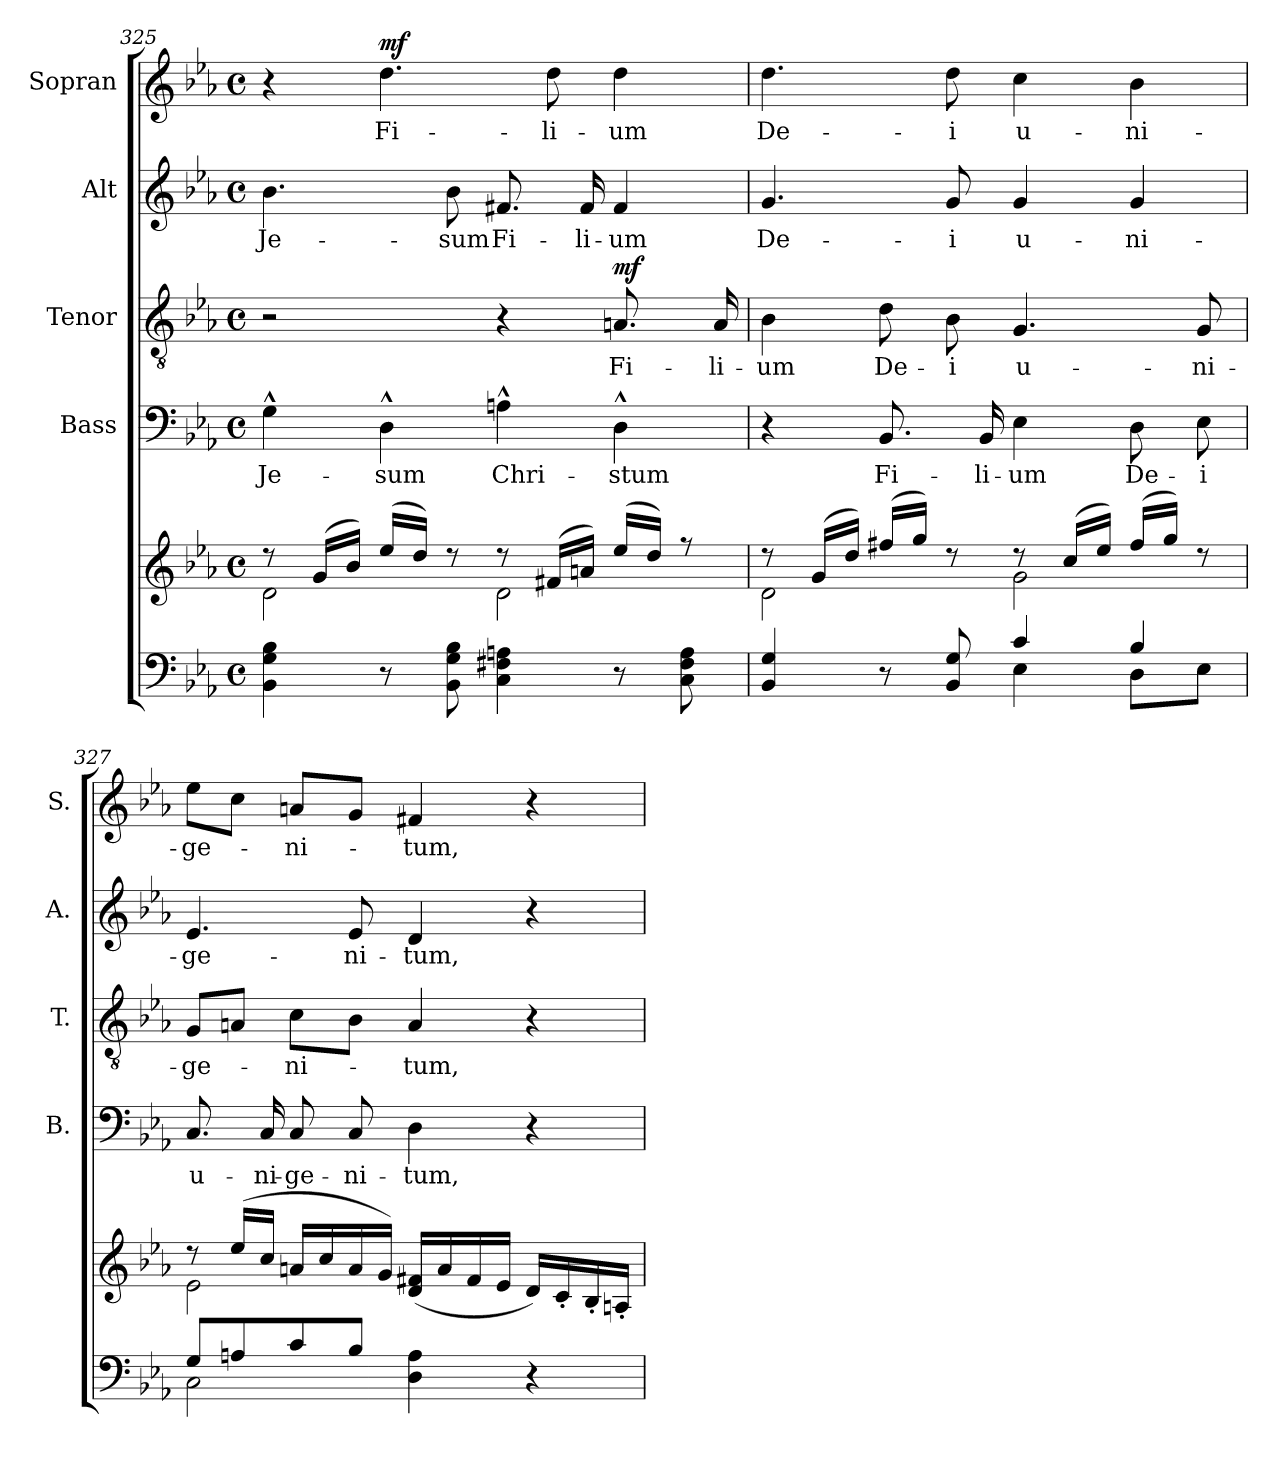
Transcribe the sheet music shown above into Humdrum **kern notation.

**kern	**kern	**kern	**text	**kern	**text	**dynam	**kern	**text	**kern	**text	**dynam
*part5	*part5	*part4	*part4	*part3	*part3	*part3	*part2	*part2	*part1	*part1	*part1
*staff6	*staff5	*staff4	*staff4	*staff3	*staff3	*staff3	*staff2	*staff2	*staff1	*staff1	*staff1
*	*	*I"Bass	*	*I"Tenor	*	*	*I"Alt	*	*I"Sopran	*	*
*	*	*I'B.	*	*I'T.	*	*	*I'A.	*	*I'S.	*	*
*clefF4	*clefG2	*clefF4	*	*clefGv2	*	*	*clefG2	*	*clefG2	*	*
*k[b-e-a-]	*k[b-e-a-]	*k[b-e-a-]	*	*k[b-e-a-]	*	*	*k[b-e-a-]	*	*k[b-e-a-]	*	*
*E-:	*E-:	*E-:	*	*E-:	*	*	*E-:	*	*E-:	*	*
*M4/4	*M4/4	*M4/4	*	*M4/4	*	*	*M4/4	*	*M4/4	*	*
*met(c)	*met(c)	*met(c)	*	*met(c)	*	*	*met(c)	*	*met(c)	*	*
=325	=325	=325	=325	=325	=325	=325	=325	=325	=325	=325	=325
*	*^	*	*	*	*	*	*	*	*	*	*
!	!	!	!	!LO:LY:b	!	!	!	!	!LO:LY:b	!	!	!
4BB-\ 4G\ 4B-\	8r	2d\	4G^^>\	Je-	2r	.	.	4.b-\	Je-	4r	.	.
.	(>16g/LL	.	.	.	.	.	.	.	.	.	.	.
.	16b-/JJ)	.	.	.	.	.	.	.	.	.	.	.
!	!	!	!	!LO:LY:b	!	!	!	!	!	!	!LO:LY:b	!LO:DY:a
8r	(>16ee-/LL	.	4D^^>\	-sum	.	.	.	.	.	4.dd\	Fi-	mf
.	16dd/JJ)	.	.	.	.	.	.	.	.	.	.	.
!	!	!	!	!	!	!	!	!	!LO:LY:b	!	!	!
8BB-\ 8G\ 8B-\	8rcc	.	.	.	.	.	.	8b-\	-sum	.	.	.
!	!	!	!	!LO:LY:b	!	!	!	!	!LO:LY:b	!	!	!
4C\ 4F#X\ 4An\	8rcc	2d\	4An^^>\	Chri-	4r	.	.	8.f#X/	Fi-	.	.	.
!	!	!	!	!	!	!	!	!	!	!	!LO:LY:b	!
.	(>16f#X/LL	.	.	.	.	.	.	.	.	8dd\	-li-	.
!	!	!	!	!	!	!	!	!	!LO:LY:b	!	!	!
.	16an/JJ)	.	.	.	.	.	.	16f#/	-li-	.	.	.
!	!	!	!	!LO:LY:b	!	!LO:LY:b	!LO:DY:a	!	!LO:LY:b	!	!LO:LY:b	!
8r	(>16ee-/LL	.	4D^^>\	-stum	8.An/	Fi-	mf	4f#/	-um	4dd\	-um	.
.	16dd/JJ)	.	.	.	.	.	.	.	.	.	.	.
8C\ 8F#\ 8A\	8r	.	.	.	.	.	.	.	.	.	.	.
!	!	!	!	!	!	!LO:LY:b	!	!	!	!	!	!
.	.	.	.	.	16A/	-li-	.	.	.	.	.	.
=326	=326	=326	=326	=326	=326	=326	=326	=326	=326	=326	=326	=326
*^	*	*	*	*	*	*	*	*	*	*	*	*
!	!	!	!	!	!	!	!LO:LY:b	!	!	!LO:LY:b	!	!LO:LY:b	!
4BB-/ 4G/	2ryy	8rdd	2d\	4r	.	4B-\	-um	.	4.g/	De-	4.dd\	De-	.
.	.	(>16g/LL	.	.	.	.	.	.	.	.	.	.	.
.	.	16dd/JJ)	.	.	.	.	.	.	.	.	.	.	.
!	!	!	!	!	!LO:LY:b	!	!LO:LY:b	!	!	!	!	!	!
8r	.	(>16ff#X/LL	.	8.BB-/	Fi-	8d\	De-	.	.	.	.	.	.
.	.	16gg/JJ)	.	.	.	.	.	.	.	.	.	.	.
!	!	!	!	!	!	!	!LO:LY:b	!	!	!LO:LY:b	!	!LO:LY:b	!
8BB-/ 8G/	.	8rdd	.	.	.	8B-\	-i	.	8g/	-i	8dd\	-i	.
!	!	!	!	!	!LO:LY:b	!	!	!	!	!	!	!	!
.	.	.	.	16BB-/	-li-	.	.	.	.	.	.	.	.
!	!	!	!	!	!LO:LY:b	!	!LO:LY:b	!	!	!LO:LY:b	!	!LO:LY:b	!
4c/	4E-\	8rdd	2g\	4E-\	-um	4.G/	u-	.	4g/	u-	4cc\	u-	.
.	.	(>16cc/LL	.	.	.	.	.	.	.	.	.	.	.
.	.	16ee-/JJ)	.	.	.	.	.	.	.	.	.	.	.
!	!	!	!	!	!LO:LY:b	!	!	!	!	!LO:LY:b	!	!LO:LY:b	!
4B-/	8D\L	(>16ff#/LL	.	8D\	De-	.	.	.	4g/	-ni-	4b-\	-ni-	.
.	.	16gg/JJ)	.	.	.	.	.	.	.	.	.	.	.
!	!	!	!	!	!LO:LY:b	!	!LO:LY:b	!	!	!	!	!	!
.	8E-\J	8rdd	.	8E-\	-i	8G/	-ni-	.	.	.	.	.	.
!!LO:LB:g=z
=327	=327	=327	=327	=327	=327	=327	=327	=327	=327	=327	=327	=327	=327
!	!	!	!	!	!LO:LY:b	!	!LO:LY:b	!	!	!LO:LY:b	!	!LO:LY:b	!
8G/L	2C\	8rdd	2e-\	8.C/	u-	8G/L	-ge-	.	4.e-/	-ge-	8ee-\L	-ge-	.
8An/	.	(>16ee-/LL	.	.	.	8An/J	.	.	.	.	8cc\J	.	.
!	!	!	!	!	!LO:LY:b	!	!	!	!	!	!	!	!
.	.	16cc/JJ	.	16C/	-ni-	.	.	.	.	.	.	.	.
!	!	!	!	!	!LO:LY:b	!	!LO:LY:b	!	!	!	!	!LO:LY:b	!
8c/	.	16an/LL	.	8C/	-ge-	8c\L	-ni-	.	.	.	8an/L	-ni-	.
.	.	16cc/	.	.	.	.	.	.	.	.	.	.	.
!	!	!	!	!	!LO:LY:b	!	!	!	!	!LO:LY:b	!	!	!
8B-/J	.	16a/	.	8C/	-ni-	8B-\J	.	.	8e-/	-ni-	8g/J	.	.
.	.	16g/JJ)	.	.	.	.	.	.	.	.	.	.	.
!	!	!	!	!	!LO:LY:b	!	!LO:LY:b	!	!	!LO:LY:b	!	!LO:LY:b	!
4D\ 4A\	2ryy	(>16d/ 16f#X/LL	2ryy	4D\	-tum,	4A/	-tum,	.	4d/	-tum,	4f#X/	-tum,	.
.	.	16a/	.	.	.	.	.	.	.	.	.	.	.
.	.	16f#/	.	.	.	.	.	.	.	.	.	.	.
.	.	16e-/JJ	.	.	.	.	.	.	.	.	.	.	.
4r	.	16d/LL)	.	4r	.	4r	.	.	4r	.	4r	.	.
.	.	16c'</	.	.	.	.	.	.	.	.	.	.	.
.	.	16B-'</	.	.	.	.	.	.	.	.	.	.	.
.	.	16An'</JJ	.	.	.	.	.	.	.	.	.	.	.
*v	*v	*	*	*	*	*	*	*	*	*	*	*	*
*	*v	*v	*	*	*	*	*	*	*	*	*	*
=	=	=	=	=	=	=	=	=	=	=	=
*-	*-	*-	*-	*-	*-	*-	*-	*-	*-	*-	*-
